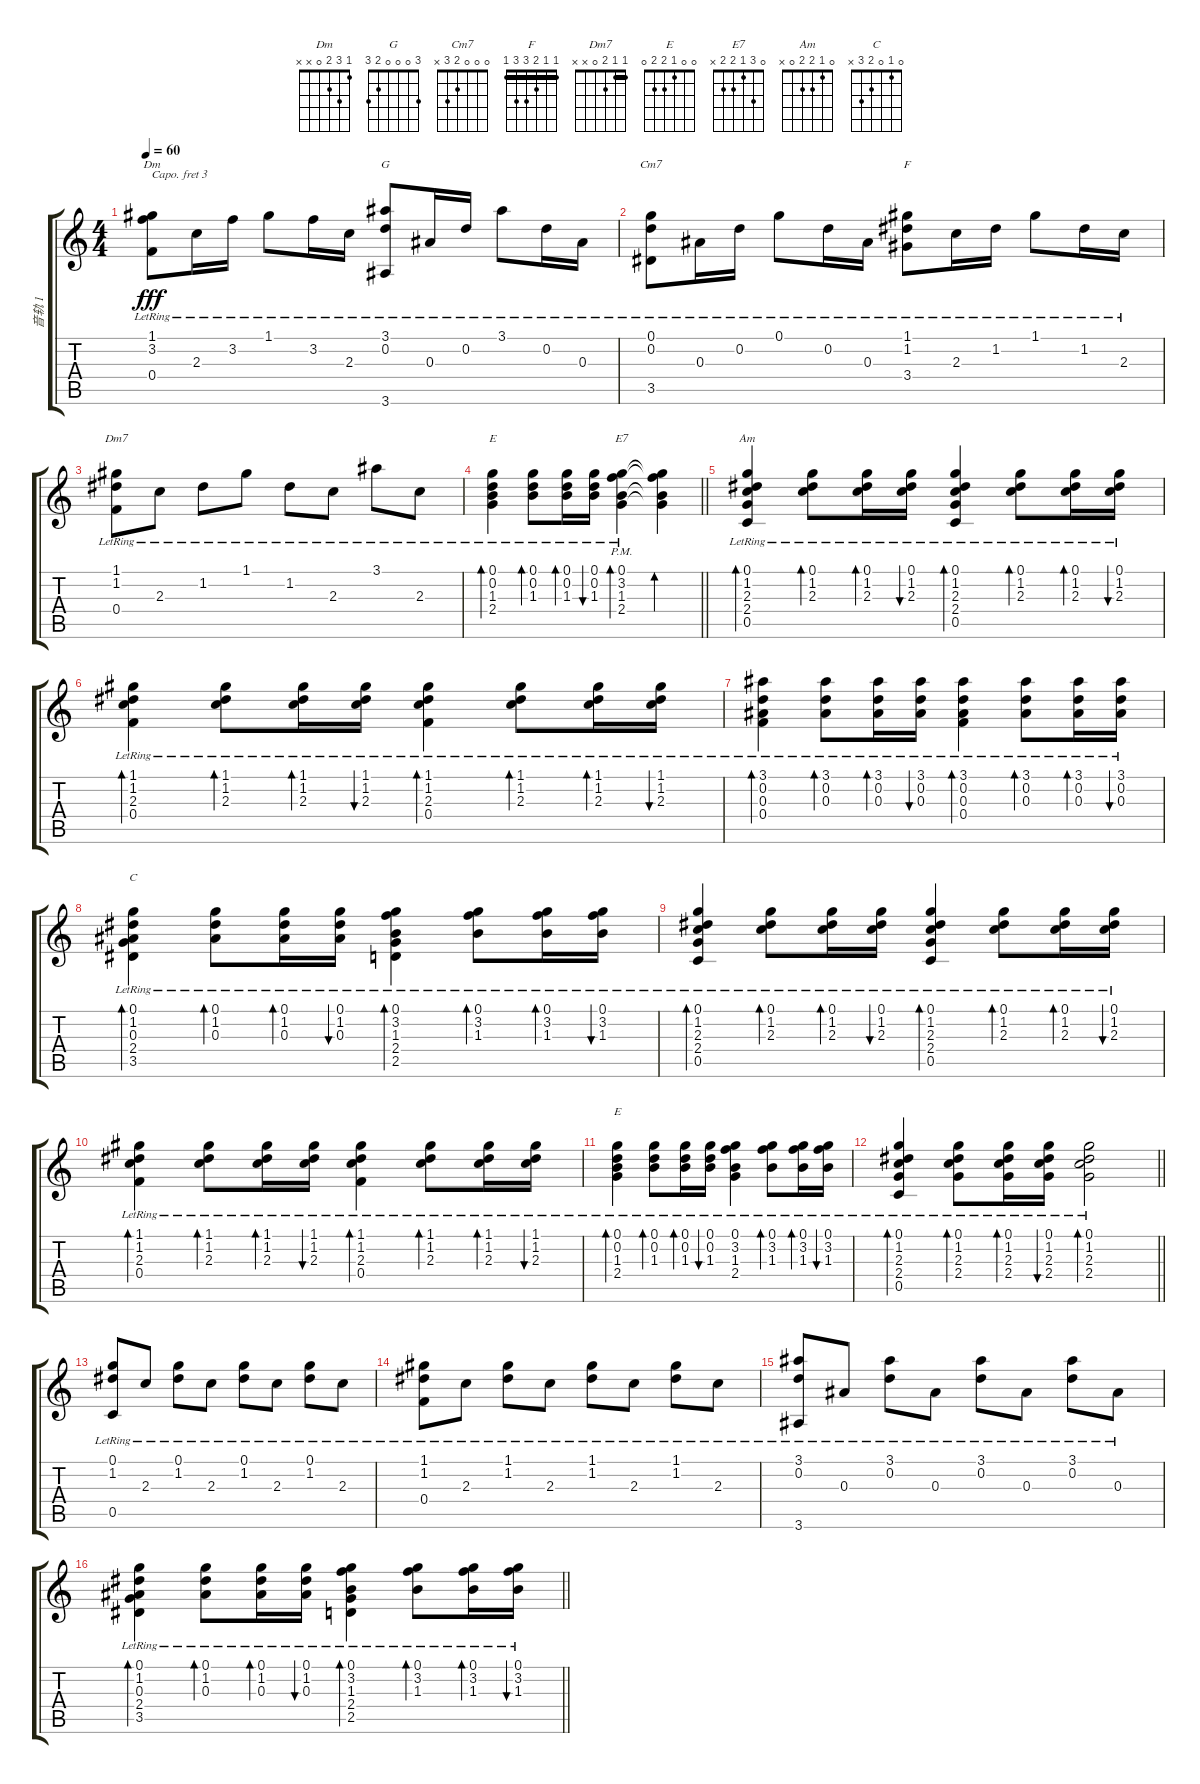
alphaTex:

\track ("音轨 1" "音轨 1") {instrument acousticguitarsteel}
\staff {score tabs}
\capo 3
\tuning (E4 B3 G3 D3 A2 E2) {hide}
\chord ("Dm" 1 3 2 0 x x)
\chord ("G" 3 0 0 0 2 3)
\chord ("Cm7" 0 0 0 2 3 x)
\chord ("F" 1 1 2 3 3 1) {barre 1}
\chord ("Dm7" 1 1 2 0 x x) {barre 1}
\chord ("E" 0 0 1 2 2 x)
\chord ("E7" 0 3 1 2 2 x)
\chord ("Am" 0 1 2 2 0 x)
\chord ("C" 0 1 0 2 3 x)
\chord ("E" 0 0 1 2 2 0)
\ts (4 4)
\tempo 60
\clef g2
\ks c
(1.1{lr} 3.2{lr} 0.4{lr}).8{ch "Dm" dy fff} 2.3{lr}.16 3.2{lr}.16 1.1{lr}.8 3.2{lr}.16 2.3{lr}.16 (3.1{lr} 0.2{lr} 3.6{lr}).8{ch "G"} 0.3{lr}.16 0.2{lr}.16 3.1{lr}.8 0.2{lr}.16 0.3{lr}.16 |
(0.1{lr} 0.2{lr} 3.5{lr}).8{ch "Cm7"} 0.3{lr}.16 0.2{lr}.16 0.1{lr}.8 0.2{lr}.16 0.3{lr}.16 (1.1{lr} 1.2{lr} 3.4{lr}).8{ch "F"} 2.3{lr}.16 1.2{lr}.16 1.1{lr}.8 1.2{lr}.16 2.3{lr}.16 |
(1.1{lr} 1.2{lr} 0.4{lr}).8{ch "Dm7"} 2.3{lr}.8 1.2{lr}.8 1.1{lr}.8 1.2{lr}.8 2.3{lr}.8 3.1{lr}.8 2.3{lr}.8 |
\barLineRight lightlight
(0.1{lr} 0.2{lr} 1.3{lr} 2.4{lr}).4{bd 30 ch "E"} (0.1{lr} 0.2{lr} 1.3{lr}).8{bd 30} (0.1{lr} 0.2{lr} 1.3{lr}).16{bd 30} (0.1{lr} 0.2{lr} 1.3{lr}).16{bu 30} (0.1{pm lr} 3.2{lr} 1.3{lr} 2.4{lr}).4{bd 30 ch "E7"} (0.1{t} 3.2{t} 1.3{t} 2.4{t}).4{bd 30} |
(0.1{lr} 1.2{lr} 2.3{lr} 2.4{lr} 0.5{lr}).4{bd 30 ch "Am"} (0.1{lr} 1.2{lr} 2.3{lr}).8{bd 30} (0.1{lr} 1.2{lr} 2.3{lr}).16{bd 30} (0.1{lr} 1.2{lr} 2.3{lr}).16{bu 30} (0.1{lr} 1.2{lr} 2.3{lr} 2.4{lr} 0.5{lr}).4{bd 30} (0.1{lr} 1.2{lr} 2.3{lr}).8{bd 30} (0.1{lr} 1.2{lr} 2.3{lr}).16{bd 30} (0.1{lr} 1.2{lr} 2.3{lr}).16{bu 30} |
(1.1{lr} 1.2{lr} 2.3{lr} 0.4{lr}).4{bd 30} (1.1{lr} 1.2{lr} 2.3{lr}).8{bd 30} (1.1{lr} 1.2{lr} 2.3{lr}).16{bd 30} (1.1{lr} 1.2{lr} 2.3{lr}).16{bu 30} (1.1{lr} 1.2{lr} 2.3{lr} 0.4{lr}).4{bd 30} (1.1{lr} 1.2{lr} 2.3{lr}).8{bd 30} (1.1{lr} 1.2{lr} 2.3{lr}).16{bd 30} (1.1{lr} 1.2{lr} 2.3{lr}).16{bu 30} |
(3.1{lr} 0.2{lr} 0.3{lr} 0.4{lr}).4{bd 30} (3.1{lr} 0.2{lr} 0.3{lr}).8{bd 30} (3.1{lr} 0.2{lr} 0.3{lr}).16{bd 30} (3.1{lr} 0.2{lr} 0.3{lr}).16{bu 30} (3.1{lr} 0.2{lr} 0.3{lr} 0.4{lr}).4{bd 30} (3.1{lr} 0.2{lr} 0.3{lr}).8{bd 30} (3.1{lr} 0.2{lr} 0.3{lr}).16{bd 30} (3.1{lr} 0.2{lr} 0.3{lr}).16{bu 30} |
(0.1{lr} 1.2{lr} 0.3{lr} 2.4{lr} 3.5{lr}).4{bd 30 ch "C"} (0.1{lr} 1.2{lr} 0.3{lr}).8{bd 30} (0.1{lr} 1.2{lr} 0.3{lr}).16{bd 30} (0.1{lr} 1.2{lr} 0.3{lr}).16{bu 30} (0.1{lr} 3.2{lr} 1.3{lr} 2.4{lr} 2.5{lr}).4{bd 30} (0.1{lr} 3.2{lr} 1.3{lr}).8{bd 30} (0.1{lr} 3.2{lr} 1.3{lr}).16{bd 30} (0.1{lr} 3.2{lr} 1.3{lr}).16{bu 30} |
(0.1{lr} 1.2{lr} 2.3{lr} 2.4{lr} 0.5{lr}).4{bd 30} (0.1{lr} 1.2{lr} 2.3{lr}).8{bd 30} (0.1{lr} 1.2{lr} 2.3{lr}).16{bd 30} (0.1{lr} 1.2{lr} 2.3{lr}).16{bu 30} (0.1{lr} 1.2{lr} 2.3{lr} 2.4{lr} 0.5{lr}).4{bd 30} (0.1{lr} 1.2{lr} 2.3{lr}).8{bd 30} (0.1{lr} 1.2{lr} 2.3{lr}).16{bd 30} (0.1{lr} 1.2{lr} 2.3{lr}).16{bu 30} |
(1.1{lr} 1.2{lr} 2.3{lr} 0.4{lr}).4{bd 30} (1.1{lr} 1.2{lr} 2.3{lr}).8{bd 30} (1.1{lr} 1.2{lr} 2.3{lr}).16{bd 30} (1.1{lr} 1.2{lr} 2.3{lr}).16{bu 30} (1.1{lr} 1.2{lr} 2.3{lr} 0.4{lr}).4{bd 30} (1.1{lr} 1.2{lr} 2.3{lr}).8{bd 30} (1.1{lr} 1.2{lr} 2.3{lr}).16{bd 30} (1.1{lr} 1.2{lr} 2.3{lr}).16{bu 30} |
(0.1{lr} 0.2{lr} 1.3{lr} 2.4{lr}).4{bd 30 ch "E"} (0.1{lr} 0.2{lr} 1.3{lr}).8{bd 30} (0.1{lr} 0.2{lr} 1.3{lr}).16{bd 30} (0.1{lr} 0.2{lr} 1.3{lr}).16{bu 30} (0.1{lr} 3.2{lr} 1.3{lr} 2.4{lr}).4 (0.1{lr} 3.2{lr} 1.3{lr}).8{bd 30} (0.1{lr} 3.2{lr} 1.3{lr}).16{bd 30} (0.1{lr} 3.2{lr} 1.3{lr}).16{bu 30} |
\barLineRight lightlight
(0.1{lr} 1.2{lr} 2.3{lr} 2.4{lr} 0.5{lr}).4{bd 30} (0.1{lr} 1.2{lr} 2.3{lr} 2.4{lr}).8{bd 30} (0.1{lr} 1.2{lr} 2.3{lr} 2.4{lr}).16{bd 30} (0.1{lr} 1.2{lr} 2.3{lr} 2.4{lr}).16{bu 30} (0.1{lr} 1.2{lr} 2.3{lr} 2.4{lr}).2{bd 30} |
(0.1{lr} 1.2{lr} 0.5{lr}).8 2.3{lr}.8 (0.1{lr} 1.2{lr}).8 2.3{lr}.8 (0.1{lr} 1.2{lr}).8 2.3{lr}.8 (0.1{lr} 1.2{lr}).8 2.3{lr}.8 |
(1.1{lr} 1.2{lr} 0.4{lr}).8 2.3{lr}.8 (1.1{lr} 1.2{lr}).8 2.3{lr}.8 (1.1{lr} 1.2{lr}).8 2.3{lr}.8 (1.1{lr} 1.2{lr}).8 2.3{lr}.8 |
(3.1{lr} 0.2{lr} 3.6{lr}).8 0.3{lr}.8 (3.1{lr} 0.2{lr}).8 0.3{lr}.8 (3.1{lr} 0.2{lr}).8 0.3{lr}.8 (3.1{lr} 0.2{lr}).8 0.3{lr}.8 |
\barLineRight lightlight
(0.1{lr} 1.2{lr} 0.3{lr} 2.4{lr} 3.5{lr}).4{bd 30} (0.1{lr} 1.2{lr} 0.3{lr}).8{bd 30} (0.1{lr} 1.2{lr} 0.3{lr}).16{bd 30} (0.1{lr} 1.2{lr} 0.3{lr}).16{bu 30} (0.1{lr} 3.2{lr} 1.3{lr} 2.4{lr} 2.5{lr}).4{bd 30} (0.1{lr} 3.2{lr} 1.3{lr}).8{bd 30} (0.1{lr} 3.2{lr} 1.3{lr}).16{bd 30} (0.1{lr} 3.2{lr} 1.3{lr}).16{bu 30}
